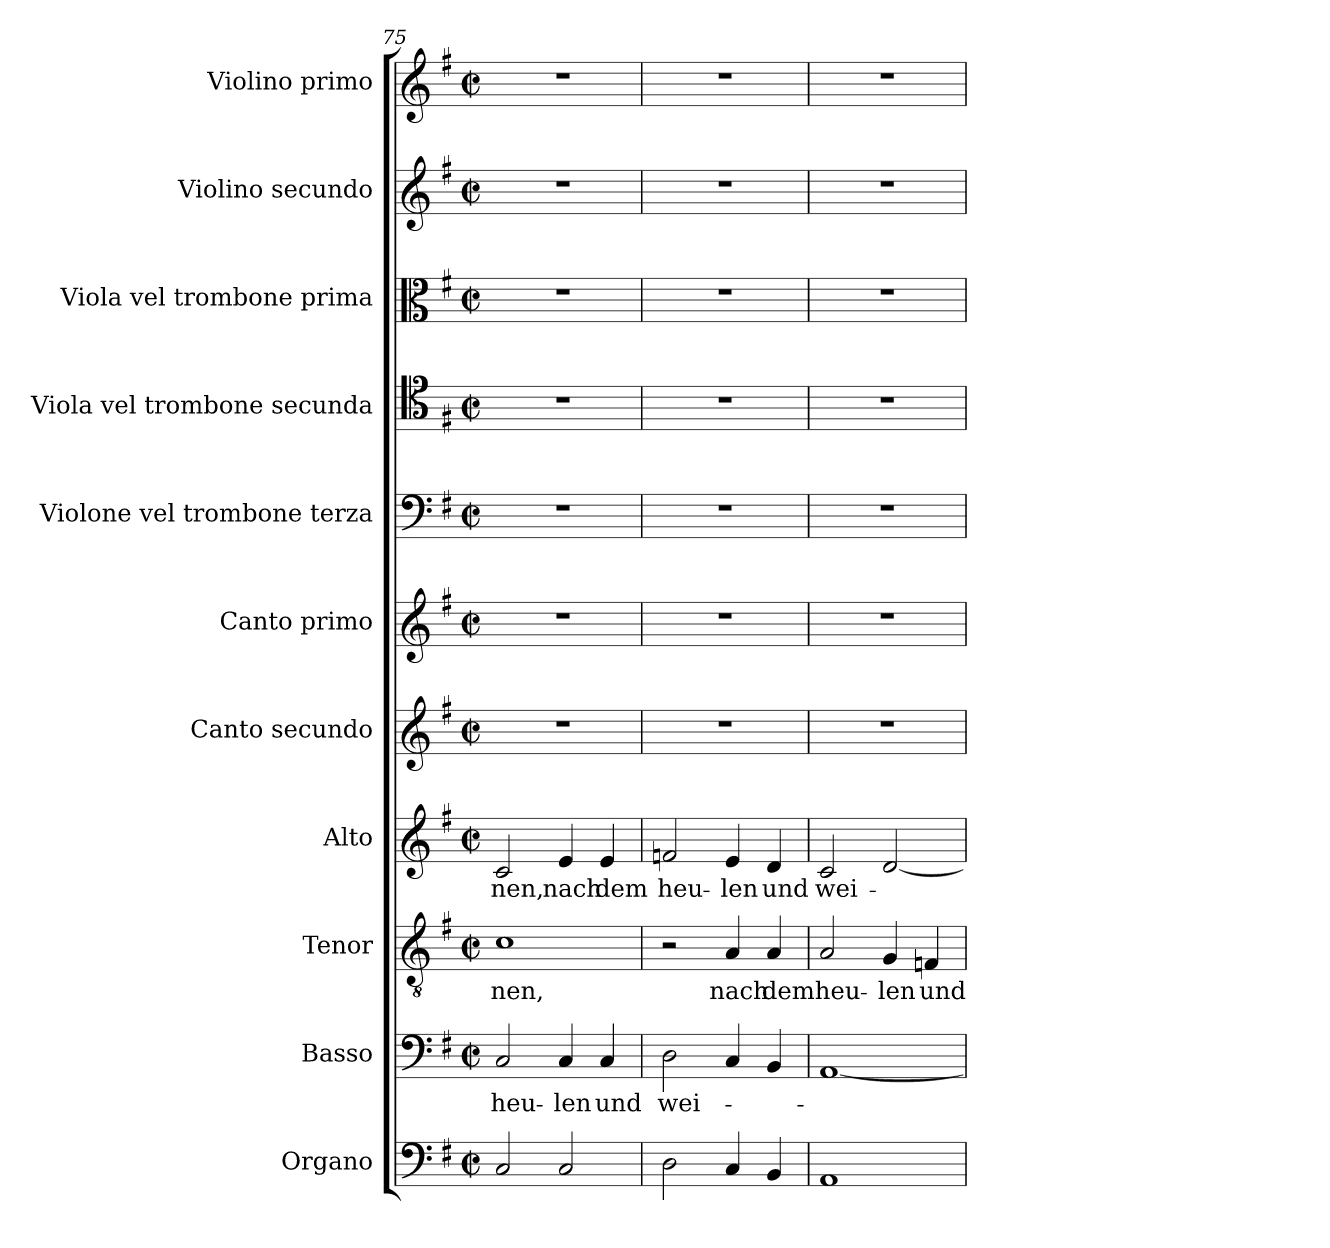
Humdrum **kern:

**kern	**kern	**text	**kern	**text	**kern	**text	**kern	**kern	**kern	**kern	**kern	**kern	**kern
*part11	*part10	*part10	*part9	*part9	*part8	*part8	*part7	*part6	*part5	*part4	*part3	*part2	*part1
*staff11	*staff10	*staff10	*staff9	*staff9	*staff8	*staff8	*staff7	*staff6	*staff5	*staff4	*staff3	*staff2	*staff1
*I"Organo	*I"Basso	*	*I"Tenor	*	*I"Alto	*	*I"Canto secundo	*I"Canto primo	*I"Violone vel trombone  terza	*I"Viola vel trombone secunda	*I"Viola vel trombone prima	*I"Violino secundo	*I"Violino primo
*	*I'B	*	*I'T	*	*I'A	*	*I'C2	*I'C1	*I'Vn	*I'Va2	*I'Va1	*I'Vi2	*I'Vi1
*clefF4	*clefF4	*	*clefGv2	*	*clefG2	*	*clefG2	*clefG2	*clefF4	*clefC4	*clefC3	*clefG2	*clefG2
*k[f#]	*k[f#]	*	*k[f#]	*	*k[f#]	*	*k[f#]	*k[f#]	*k[f#]	*k[f#]	*k[f#]	*k[f#]	*k[f#]
*G:	*G:	*	*G:	*	*G:	*	*G:	*G:	*G:	*G:	*G:	*G:	*G:
*M2/2	*M2/2	*	*M2/2	*	*M2/2	*	*M2/2	*M2/2	*M2/2	*M2/2	*M2/2	*M2/2	*M2/2
*met(c|)	*met(c|)	*	*met(c|)	*	*met(c|)	*	*met(c|)	*met(c|)	*met(c|)	*met(c|)	*met(c|)	*met(c|)	*met(c|)
=75	=75	=75	=75	=75	=75	=75	=75	=75	=75	=75	=75	=75	=75
!	!	!LO:LY:b	!	!	!	!	!	!	!	!	!	!	!
!	!	!	!	!LO:LY:b	!	!	!	!	!	!	!	!	!
!	!	!	!	!	!	!LO:LY:b	!	!	!	!	!	!	!
2C/	2C/	heu-	1c	-nen,	2c/	-nen,	1r	1r	1r	1r	1r	1r	1r
!	!	!LO:LY:b	!	!	!	!	!	!	!	!	!	!	!
!	!	!	!	!	!	!LO:LY:b	!	!	!	!	!	!	!
2C/	4C/	-len	.	.	4e/	nach	.	.	.	.	.	.	.
!	!	!LO:LY:b	!	!	!	!	!	!	!	!	!	!	!
!	!	!	!	!	!	!LO:LY:b	!	!	!	!	!	!	!
.	4C/	und	.	.	4e/	dem	.	.	.	.	.	.	.
=76	=76	=76	=76	=76	=76	=76	=76	=76	=76	=76	=76	=76	=76
!	!	!LO:LY:b	!	!	!	!	!	!	!	!	!	!	!
!	!	!	!	!	!	!LO:LY:b	!	!	!	!	!	!	!
2D\	2D\	wei-	2r	.	2fn/	heu-	1r	1r	1r	1r	1r	1r	1r
!	!	!	!	!LO:LY:b	!	!	!	!	!	!	!	!	!
!	!	!	!	!	!	!LO:LY:b	!	!	!	!	!	!	!
4C/	4C/	.	4A/	nach	4e/	-len	.	.	.	.	.	.	.
!	!	!	!	!LO:LY:b	!	!	!	!	!	!	!	!	!
!	!	!	!	!	!	!LO:LY:b	!	!	!	!	!	!	!
4BB/	4BB/	.	4A/	dem	4d/	und	.	.	.	.	.	.	.
=77	=77	=77	=77	=77	=77	=77	=77	=77	=77	=77	=77	=77	=77
!	!	!	!	!LO:LY:b	!	!	!	!	!	!	!	!	!
!	!	!	!	!	!	!LO:LY:b	!	!	!	!	!	!	!
1AA	[1AA	.	2A/	heu-	2c/	wei-	1r	1r	1r	1r	1r	1r	1r
!	!	!	!	!LO:LY:b	!	!	!	!	!	!	!	!	!
.	.	.	4G/	-len	[2d/	.	.	.	.	.	.	.	.
!	!	!	!	!LO:LY:b	!	!	!	!	!	!	!	!	!
.	.	.	4Fn/	und	.	.	.	.	.	.	.	.	.
=	=	=	=	=	=	=	=	=	=	=	=	=	=
*-	*-	*-	*-	*-	*-	*-	*-	*-	*-	*-	*-	*-	*-
